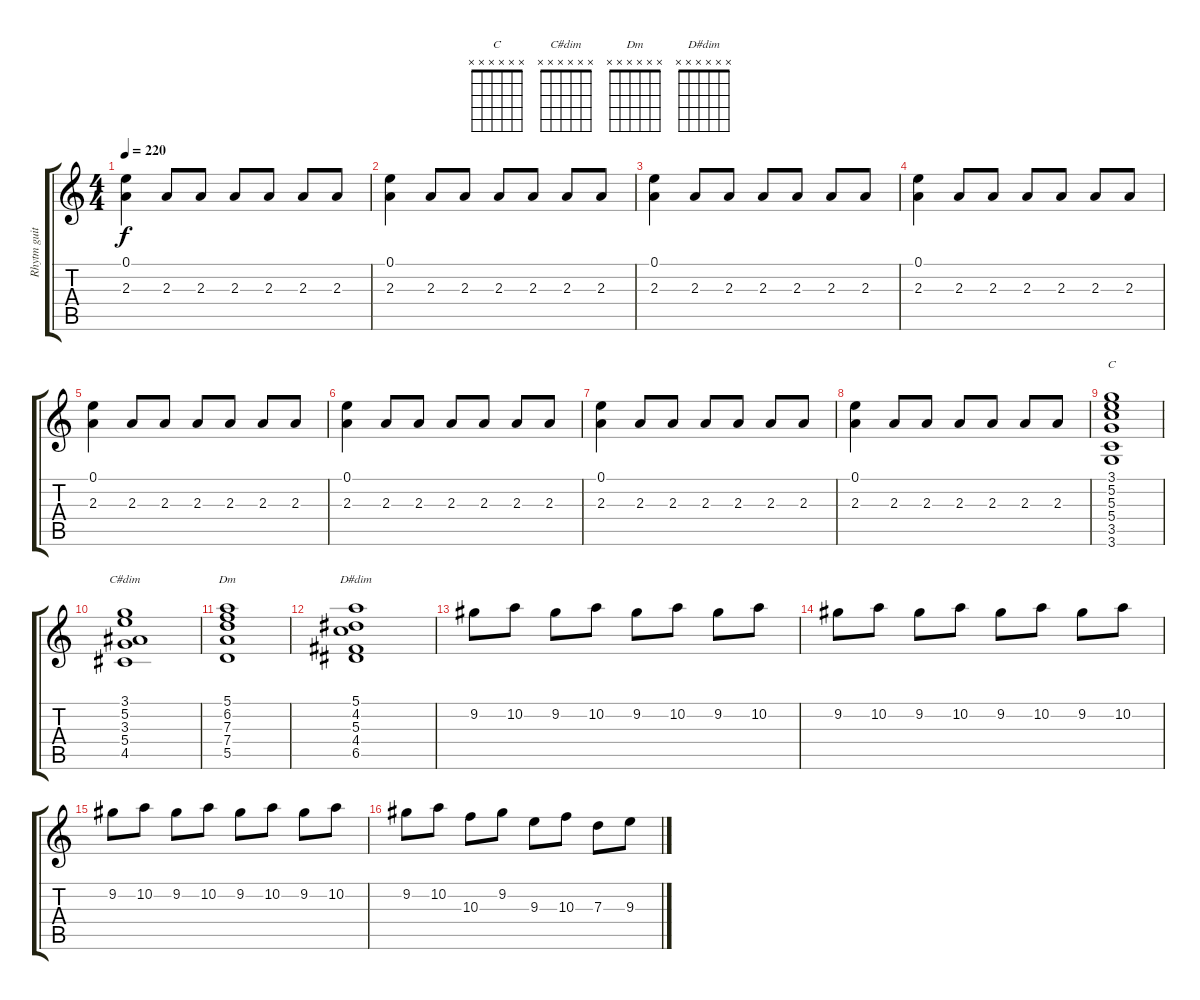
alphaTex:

\track ("Rhytm guitar" "Rhytm guit") {instrument distortionguitar}
\staff {score tabs}
\tuning (E4 B3 G3 D3 A2 E2) {hide}
\chord ("C" x x x x x x) {firstfret 0}
\chord ("C#dim" x x x x x x) {firstfret 0}
\chord ("Dm" x x x x x x) {firstfret 0}
\chord ("D#dim" x x x x x x) {firstfret 0}
\ts (4 4)
\tempo 220
\clef g2
\ks c
(0.1 2.3).4{dy f instrument distortionguitar} 2.3.8 2.3.8 2.3.8 2.3.8 2.3.8 2.3.8 |
(0.1 2.3).4 2.3.8 2.3.8 2.3.8 2.3.8 2.3.8 2.3.8 |
(0.1 2.3).4 2.3.8 2.3.8 2.3.8 2.3.8 2.3.8 2.3.8 |
(0.1 2.3).4 2.3.8 2.3.8 2.3.8 2.3.8 2.3.8 2.3.8 |
(0.1 2.3).4 2.3.8 2.3.8 2.3.8 2.3.8 2.3.8 2.3.8 |
(0.1 2.3).4 2.3.8 2.3.8 2.3.8 2.3.8 2.3.8 2.3.8 |
(0.1 2.3).4 2.3.8 2.3.8 2.3.8 2.3.8 2.3.8 2.3.8 |
(0.1 2.3).4 2.3.8 2.3.8 2.3.8 2.3.8 2.3.8 2.3.8 |
(3.1 5.2 5.3 5.4 3.5 3.6).1{ch "C"} |
(3.1 5.2 3.3 5.4 4.5).1{ch "C#dim"} |
(5.1 6.2 7.3 7.4 5.5).1{ch "Dm"} |
(5.1 4.2 5.3 4.4 6.5).1{ch "D#dim"} |
9.2.8 10.2.8 9.2.8 10.2.8 9.2.8 10.2.8 9.2.8 10.2.8 |
9.2.8 10.2.8 9.2.8 10.2.8 9.2.8 10.2.8 9.2.8 10.2.8 |
9.2.8 10.2.8 9.2.8 10.2.8 9.2.8 10.2.8 9.2.8 10.2.8 |
9.2.8 10.2.8 10.3.8 9.2.8 9.3.8 10.3.8 7.3.8 9.3.8
